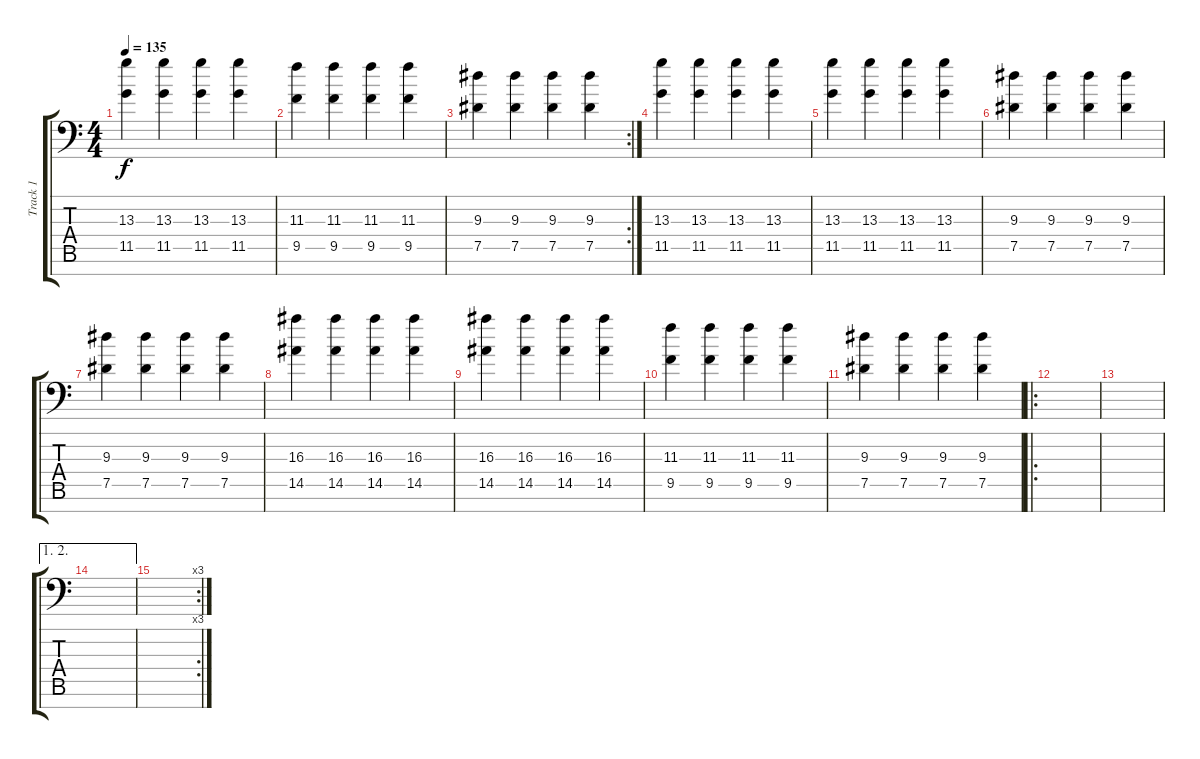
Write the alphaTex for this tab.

\track ("Track 1" "Track 1") {instrument distortionguitar}
\staff {score tabs}
\tuning (Eb4 Bb3 Gb3 Db3 Ab2 Eb2 Ab1) {hide}
\ts (4 4)
\tempo 135
\clef f4
\ks c
(13.3 11.5).4{dy f} (13.3 11.5).4 (13.3 11.5).4 (13.3 11.5).4 |
(11.3 9.5).4 (11.3 9.5).4 (11.3 9.5).4 (11.3 9.5).4 |
\rc 2
(9.3 7.5).4 (9.3 7.5).4 (9.3 7.5).4 (9.3 7.5).4 |
(13.3 11.5).4 (13.3 11.5).4 (13.3 11.5).4 (13.3 11.5).4 |
(13.3 11.5).4 (13.3 11.5).4 (13.3 11.5).4 (13.3 11.5).4 |
(9.3 7.5).4 (9.3 7.5).4 (9.3 7.5).4 (9.3 7.5).4 |
(9.3 7.5).4 (9.3 7.5).4 (9.3 7.5).4 (9.3 7.5).4 |
(16.3 14.5).4 (16.3 14.5).4 (16.3 14.5).4 (16.3 14.5).4 |
(16.3 14.5).4 (16.3 14.5).4 (16.3 14.5).4 (16.3 14.5).4 |
(11.3 9.5).4 (11.3 9.5).4 (11.3 9.5).4 (11.3 9.5).4 |
(9.3 7.5).4 (9.3 7.5).4 (9.3 7.5).4 (9.3 7.5).4 |
\ro
|
|
\ae (1 2)
|
\rc 3
